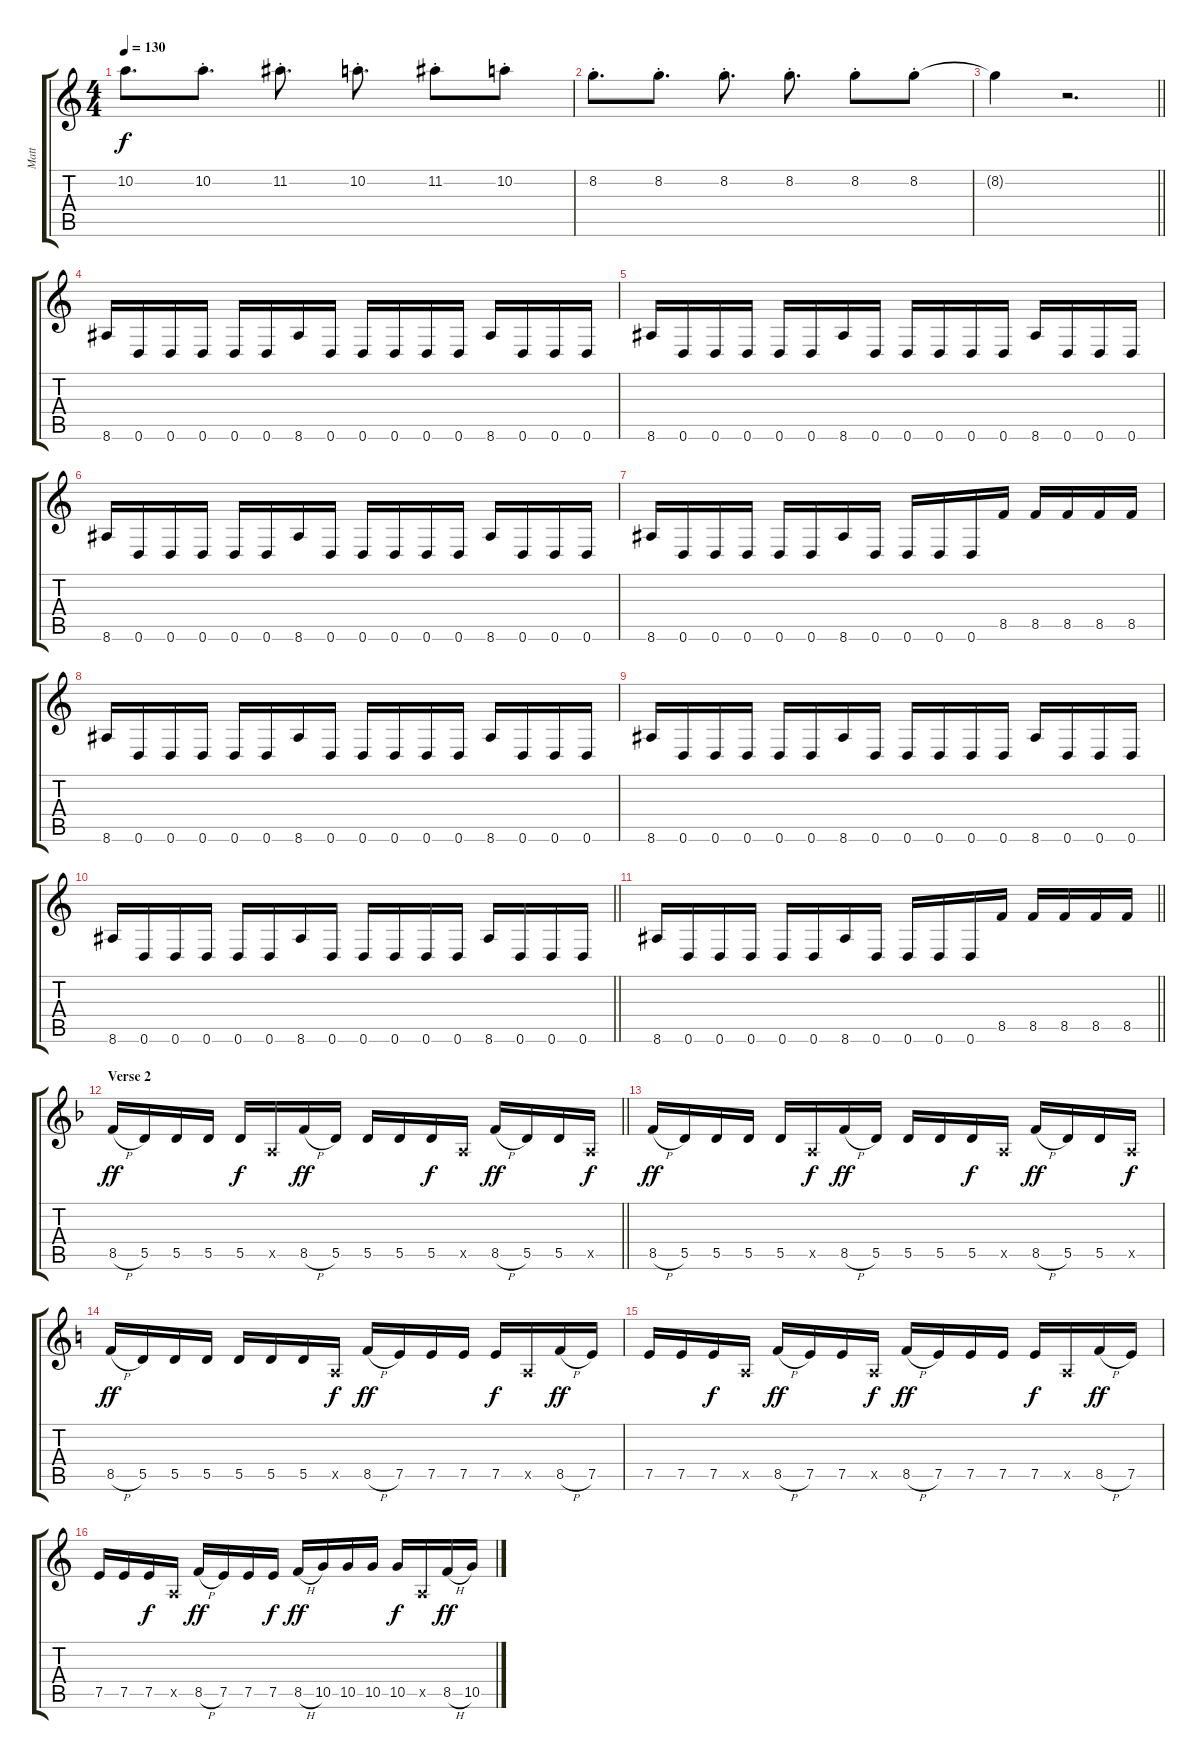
\track ("Matt" "Matt") {instrument distortionguitar}
\staff {score tabs}
\tuning (E4 B3 G3 D3 A2 D2) {hide}
\ts (4 4)
\tempo 130
\clef g2
\ks c
10.2{t}.8{d dy f} 10.2{st}.8{d} 11.2{st}.8{d} 10.2{st}.8{d} 11.2{st}.8 10.2{st}.8 |
8.2{st}.8{d} 8.2{st}.8{d} 8.2{st}.8{d} 8.2{st}.8{d} 8.2{st}.8 8.2{st}.8 |
\barLineRight lightlight
8.2{t}.4 r.2{d} |
\section ("" "")
8.6.16 0.6.16 0.6.16 0.6.16 0.6.16 0.6.16 8.6.16 0.6.16 0.6.16 0.6.16 0.6.16 0.6.16 8.6.16 0.6.16 0.6.16 0.6.16 |
8.6.16 0.6.16 0.6.16 0.6.16 0.6.16 0.6.16 8.6.16 0.6.16 0.6.16 0.6.16 0.6.16 0.6.16 8.6.16 0.6.16 0.6.16 0.6.16 |
8.6.16 0.6.16 0.6.16 0.6.16 0.6.16 0.6.16 8.6.16 0.6.16 0.6.16 0.6.16 0.6.16 0.6.16 8.6.16 0.6.16 0.6.16 0.6.16 |
8.6.16 0.6.16 0.6.16 0.6.16 0.6.16 0.6.16 8.6.16 0.6.16 0.6.16 0.6.16 0.6.16 8.5.16 8.5.16 8.5.16 8.5.16 8.5.16 |
8.6.16 0.6.16 0.6.16 0.6.16 0.6.16 0.6.16 8.6.16 0.6.16 0.6.16 0.6.16 0.6.16 0.6.16 8.6.16 0.6.16 0.6.16 0.6.16 |
8.6.16 0.6.16 0.6.16 0.6.16 0.6.16 0.6.16 8.6.16 0.6.16 0.6.16 0.6.16 0.6.16 0.6.16 8.6.16 0.6.16 0.6.16 0.6.16 |
\barLineRight lightlight
8.6.16 0.6.16 0.6.16 0.6.16 0.6.16 0.6.16 8.6.16 0.6.16 0.6.16 0.6.16 0.6.16 0.6.16 8.6.16 0.6.16 0.6.16 0.6.16 |
\barLineRight lightlight
8.6.16 0.6.16 0.6.16 0.6.16 0.6.16 0.6.16 8.6.16 0.6.16 0.6.16 0.6.16 0.6.16 8.5.16 8.5.16 8.5.16 8.5.16 8.5.16 |
\section ("" "Verse 2")
\barLineRight lightlight
\ks f
8.5{h}.16{dy ff} 5.5.16 5.5.16 5.5.16 5.5.16{dy f} 0.5{x}.16 8.5{h}.16{dy ff} 5.5.16 5.5.16 5.5.16 5.5.16{dy f} 0.5{x}.16 8.5{h}.16{dy ff} 5.5.16 5.5.16 0.5{x}.16{dy f} |
\section ("" "")
8.5{h}.16{dy ff} 5.5.16 5.5.16 5.5.16 5.5.16 0.5{x}.16{dy f} 8.5{h}.16{dy ff} 5.5.16 5.5.16 5.5.16 5.5.16{dy f} 0.5{x}.16 8.5{h}.16{dy ff} 5.5.16 5.5.16 0.5{x}.16{dy f} |
\ks c
8.5{h}.16{dy ff} 5.5.16 5.5.16 5.5.16 5.5.16 5.5.16 5.5.16 0.5{x}.16{dy f} 8.5{h}.16{dy ff} 7.5.16 7.5.16 7.5.16 7.5.16{dy f} 0.5{x}.16 8.5{h}.16{dy ff} 7.5.16 |
7.5.16 7.5.16 7.5.16{dy f} 0.5{x}.16 8.5{h}.16{dy ff} 7.5.16 7.5.16 0.5{x}.16{dy f} 8.5{h}.16{dy ff} 7.5.16 7.5.16 7.5.16 7.5.16{dy f} 0.5{x}.16 8.5{h}.16{dy ff} 7.5.16 |
7.5.16 7.5.16 7.5.16{dy f} 0.5{x}.16 8.5{h}.16{dy ff} 7.5.16 7.5.16 7.5.16{dy f} 8.5{h}.16{dy ff} 10.5.16 10.5.16 10.5.16 10.5.16{dy f} 0.5{x}.16 8.5{h}.16{dy ff} 10.5.16
